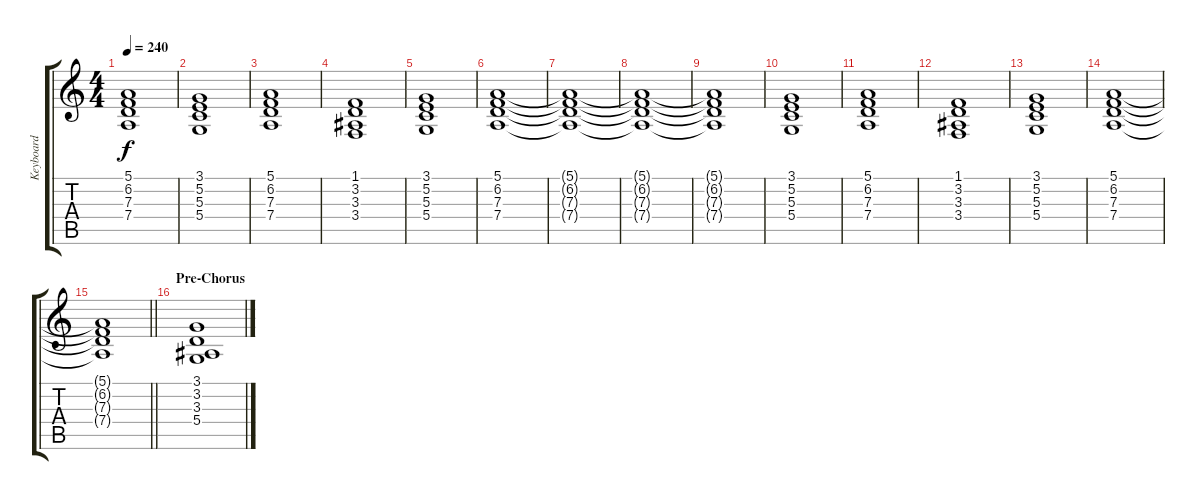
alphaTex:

\track ("Keyboard" "Keyboard") {instrument synthstrings1}
\staff {score tabs}
\tuning (E4 B3 G3 D3 A2 E2) {hide}
\ts (4 4)
\tempo 240
\clef g2
\ks c
(5.1{t} 6.2{t} 7.3{t} 7.4{t}).1{dy f} |
(3.1 5.2 5.3 5.4).1 |
(5.1 6.2 7.3 7.4).1 |
(1.1 3.2 3.3 3.4).1 |
(3.1 5.2 5.3 5.4).1 |
(5.1 6.2 7.3 7.4).1 |
(5.1{t} 6.2{t} 7.3{t} 7.4{t}).1 |
(5.1{t} 6.2{t} 7.3{t} 7.4{t}).1 |
(5.1{t} 6.2{t} 7.3{t} 7.4{t}).1 |
(3.1 5.2 5.3 5.4).1 |
(5.1 6.2 7.3 7.4).1 |
(1.1 3.2 3.3 3.4).1 |
(3.1 5.2 5.3 5.4).1 |
(5.1 6.2 7.3 7.4).1 |
\barLineRight lightlight
(5.1{t} 6.2{t} 7.3{t} 7.4{t}).1 |
\section ("" "Pre-Chorus")
(3.1 3.2 3.3 5.4).1
